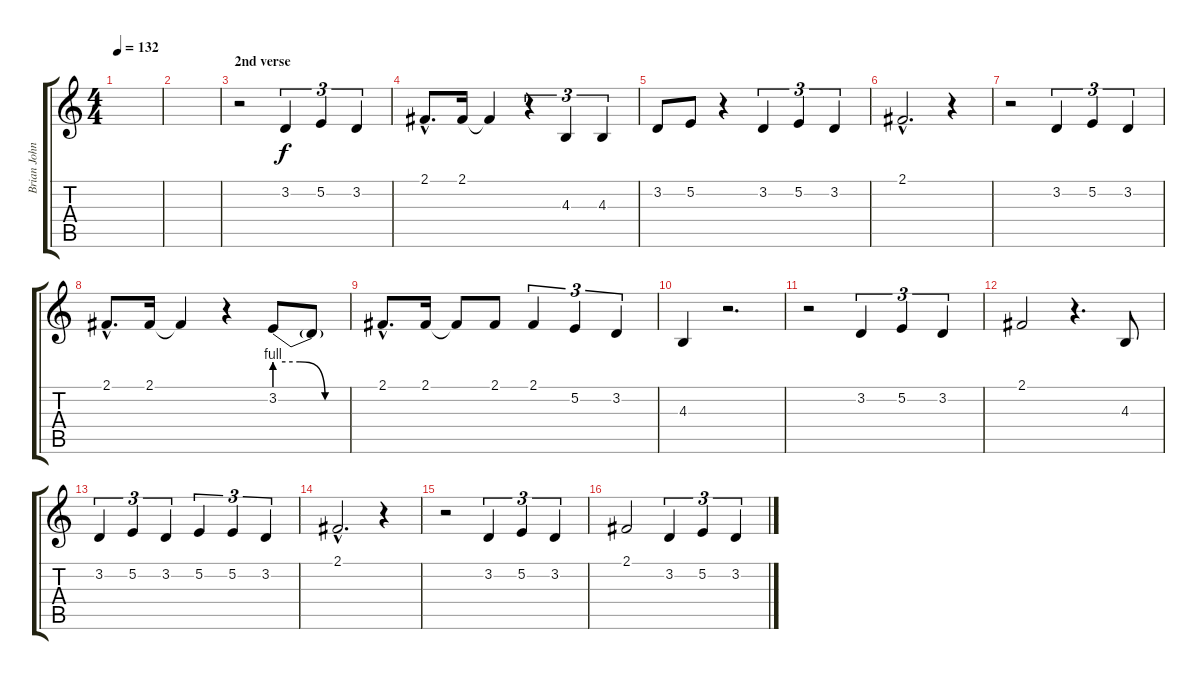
\track ("Brian Johnson" "Brian John") {instrument harmonica}
\staff {score tabs}
\tuning (E4 B3 G3 D3 A2 E2) {hide}
\ts (4 4)
\tempo 132
\clef g2
\ks c
|
|
\section ("" "2nd verse")
r.2 3.2.4{tu (3 2)} 5.2.4{tu (3 2)} 3.2.4{tu (3 2)} |
2.1{hac}.8{d} 2.1.16 2.1{t}.4 r.4{tu (3 2)} 4.3.4{tu (3 2)} 4.3.4{tu (3 2)} |
3.2.8 5.2.8 r.4 3.2.4{tu (3 2)} 5.2.4{tu (3 2)} 3.2.4{tu (3 2)} |
2.1{hac}.2{d} r.4 |
r.2 3.2.4{tu (3 2)} 5.2.4{tu (3 2)} 3.2.4{tu (3 2)} |
2.1{hac}.8{d} 2.1.16 2.1{t}.4 r.4 3.2{be (custom 0 4 20 4 40 0 60 0)}.8 3.2{t}.8 |
2.1{hac}.8{d} 2.1.16 2.1{t}.8 2.1.8 2.1.4{tu (3 2)} 5.2.4{tu (3 2)} 3.2.4{tu (3 2)} |
4.3.4 r.2{d} |
r.2 3.2.4{tu (3 2)} 5.2.4{tu (3 2)} 3.2.4{tu (3 2)} |
2.1.2 r.4{d} 4.3.8 |
3.2.4{tu (3 2)} 5.2.4{tu (3 2)} 3.2.4{tu (3 2)} 5.2.4{tu (3 2)} 5.2.4{tu (3 2)} 3.2.4{tu (3 2)} |
2.1{hac}.2{d} r.4 |
r.2 3.2.4{tu (3 2)} 5.2.4{tu (3 2)} 3.2.4{tu (3 2)} |
2.1.2 3.2.4{tu (3 2)} 5.2.4{tu (3 2)} 3.2.4{tu (3 2)}
